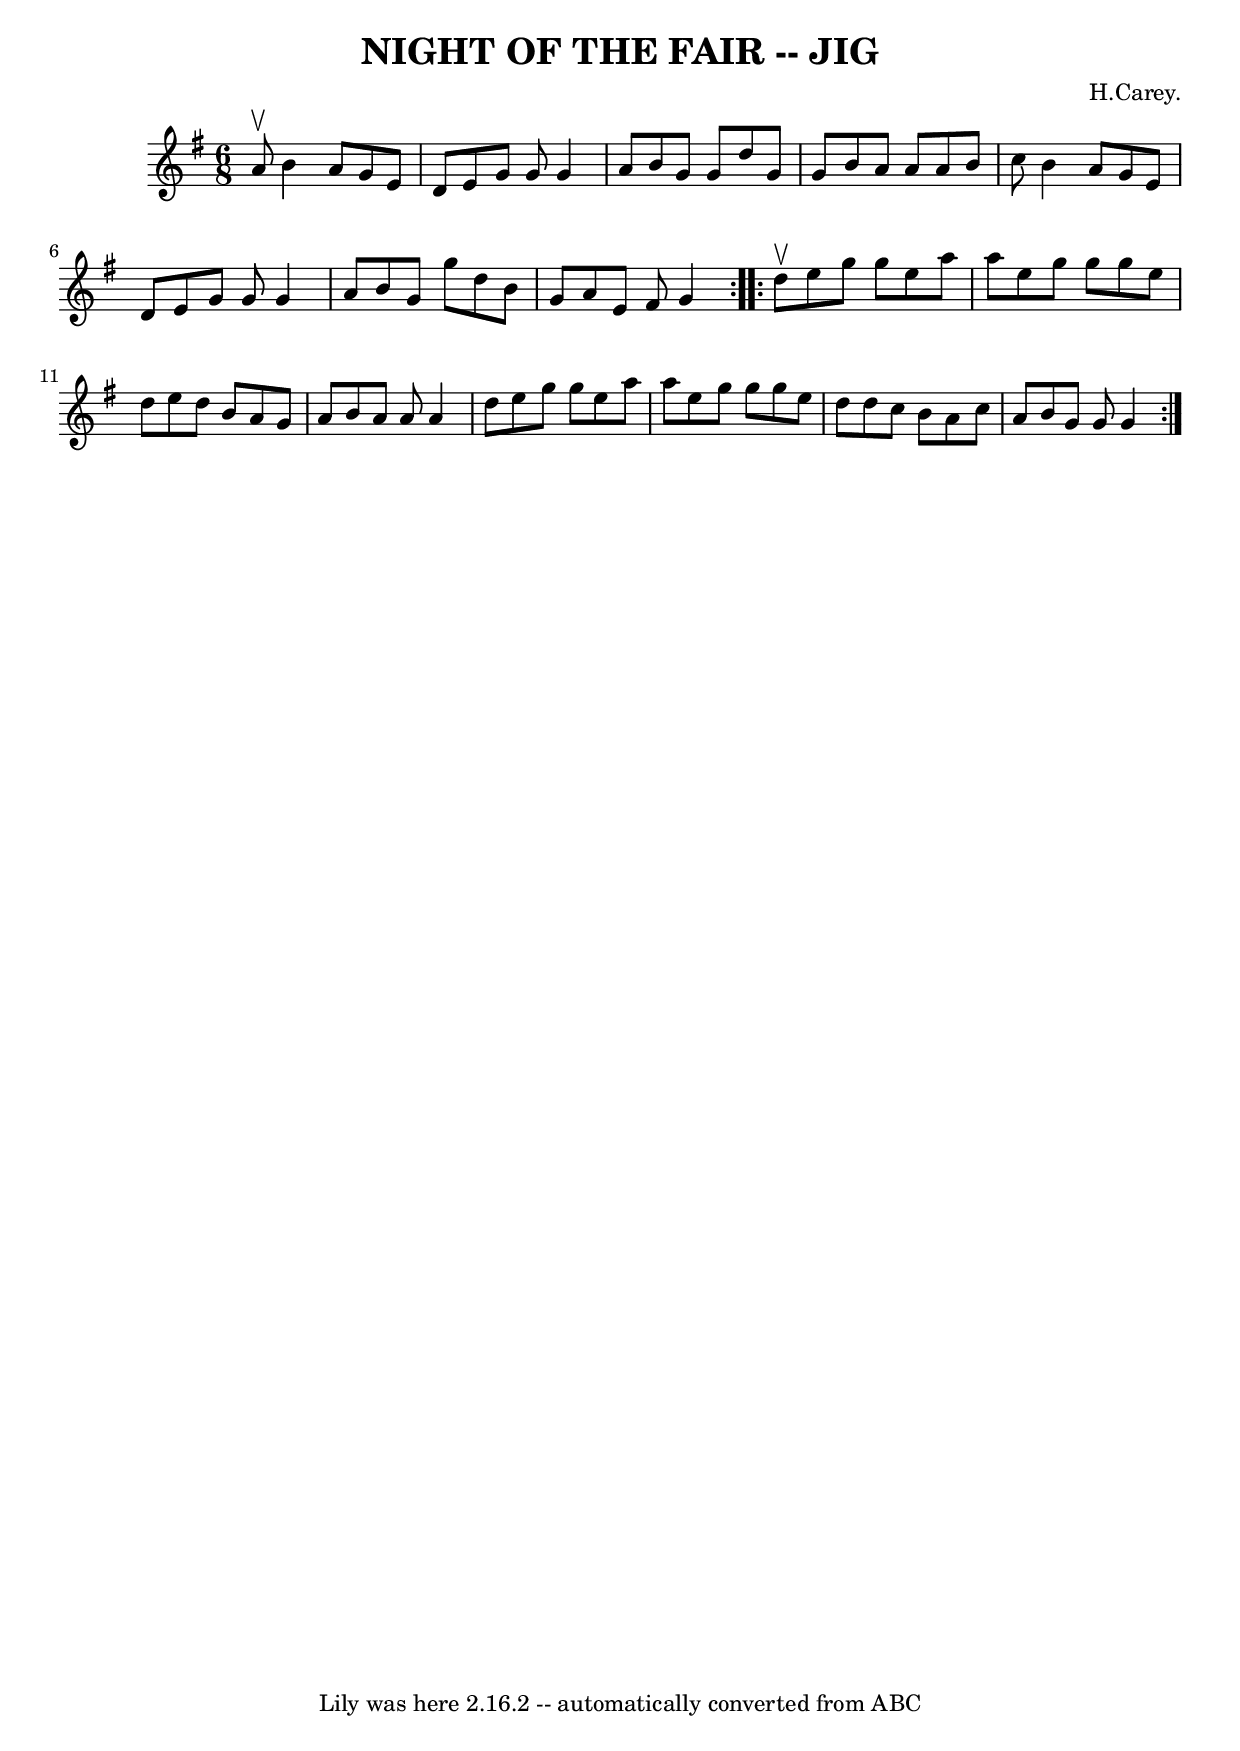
\version "2.16.2"
\include "Mammoth.ily"
\header {
  %% book = "Ryan's Mammoth Collection of Fiddle Tunes"
  composer = "H.Carey."
  crossRefNumber = "1"
  footnotes = ""
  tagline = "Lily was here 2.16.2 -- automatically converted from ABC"
  title = "NIGHT OF THE FAIR -- JIG"

}
voicedefault =  {



  \repeat volta 2 {

    \time 6/8 
    \key g \major
    a'8^\upbow       |
    b'4 a'8 g'8 e'8 
    d'8    |
    e'8 g'8 g'8 g'4 a'8    |
    b'8 g'8   
    g'8 d''8 g'8 g'8    |
    b'8 a'8 a'8 a'8 b'8    
    c''8        |
    b'4 a'8 g'8 e'8 d'8    |
    e'8 g'8 
    g'8 g'4 a'8    |
    b'8 g'8 g''8 d''8 b'8 g'8    
    |
    a'8 e'8 fis'8 g'4    
  }     
  \repeat volta 2 {
    d''8^\upbow 
    |
    e''8 g''8 g''8 e''8 a''8 a''8    |
    
    e''8 g''8 g''8 g''8 e''8 d''8    |
    e''8 d''8 b'8  
    a'8 g'8 a'8    |
    b'8 a'8 a'8 a'4 d''8        
    |
    e''8 g''8 g''8 e''8 a''8 a''8    |
    e''8    
    g''8 g''8 g''8 e''8 d''8    |
    d''8 c''8 b'8 a'8   
    c''8 a'8    |
    b'8 g'8 g'8 g'4    
  }   

}

\score{
  <<

    \context Staff="default"
    {
      \voicedefault 
      
    }

  >>
  \layout {
    
  }
  \midi {
  }

}
